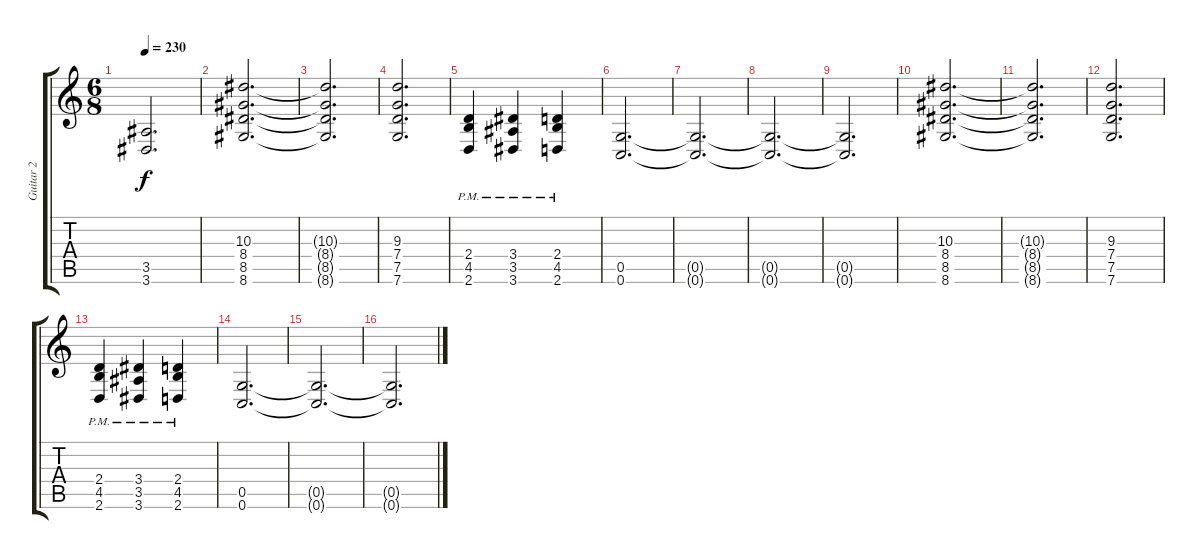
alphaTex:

\track ("Guitar 2" "Guitar 2") {instrument overdrivenguitar}
\staff {score tabs}
\tuning (D4 A3 F3 C3 G2 C2) {hide}
\ts (6 8)
\tempo 230
\clef g2
\ks c
(3.5 3.6).2{d dy f} |
(10.3 8.4 8.5 8.6).2{d} |
(10.3{t} 8.4{t} 8.5{t} 8.6{t}).2{d} |
(9.3 7.4 7.5 7.6).2{d} |
(2.4{pm} 4.5{pm} 2.6{pm}).4 (3.4{pm} 3.5{pm} 3.6{pm}).4 (2.4{pm} 4.5{pm} 2.6{pm}).4 |
(0.5 0.6).2{d} |
(0.5{t} 0.6{t}).2{d} |
(0.5{t} 0.6{t}).2{d} |
(0.5{t} 0.6{t}).2{d} |
(10.3 8.4 8.5 8.6).2{d} |
(10.3{t} 8.4{t} 8.5{t} 8.6{t}).2{d} |
(9.3 7.4 7.5 7.6).2{d} |
(2.4{pm} 4.5{pm} 2.6{pm}).4 (3.4{pm} 3.5{pm} 3.6{pm}).4 (2.4{pm} 4.5{pm} 2.6{pm}).4 |
(0.5 0.6).2{d} |
(0.5{t} 0.6{t}).2{d} |
(0.5{t} 0.6{t}).2{d}
